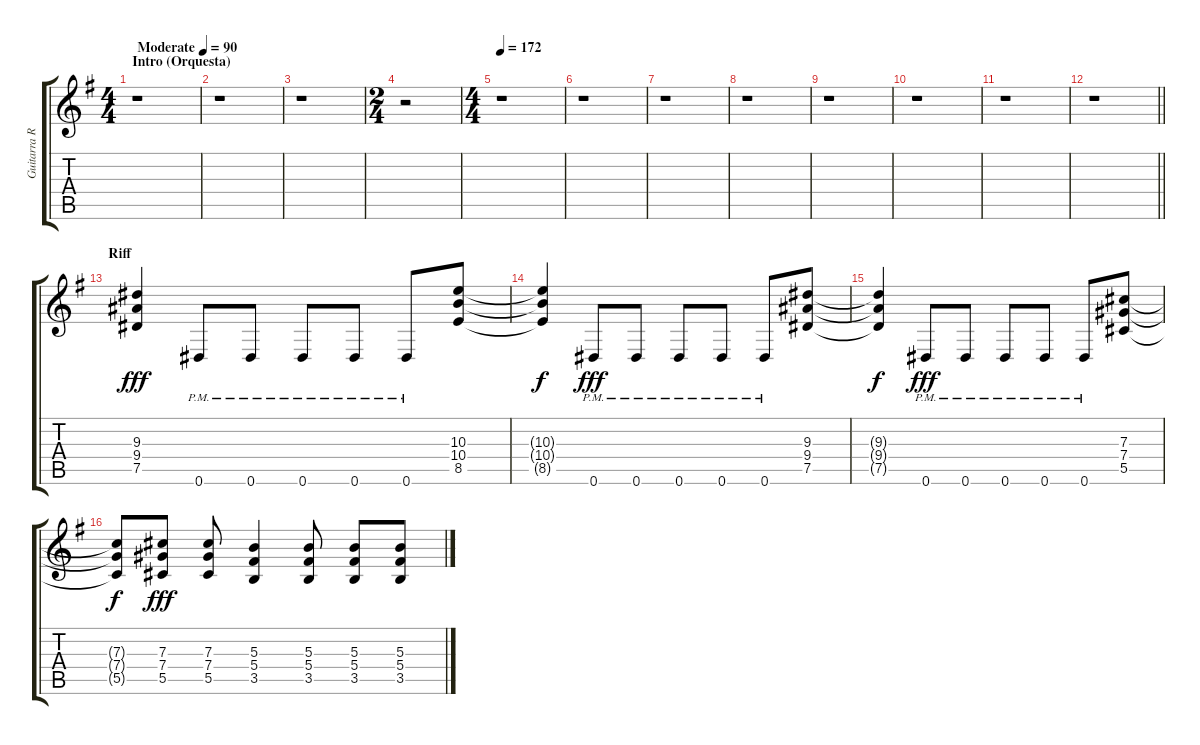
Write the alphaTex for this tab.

\track ("Guitarra Rítmica" "Guitarra R") {instrument distortionguitar}
\staff {score tabs}
\tuning (Eb4 Bb3 Gb3 Db3 Ab2 Eb2) {hide}
\ts (4 4)
\section ("" "Intro (Orquesta)")
\tempo (90 "Moderate")
\clef g2
\ks eminor
r.1{dy fff instrument distortionguitar} |
r.1 |
r.1 |
\ts (2 4)
r.2 |
\ts (4 4)
\tempo 172
r.1 |
r.1 |
r.1 |
r.1 |
r.1 |
r.1 |
r.1 |
\barLineRight lightlight
r.1 |
\section ("" "Riff")
(9.3 9.4 7.5).4 0.6{pm}.8 0.6{pm}.8 0.6{pm}.8 0.6{pm}.8 0.6{pm}.8 (10.3 10.4 8.5).8 |
(10.3{t} 10.4{t} 8.5{t}).4{dy f} 0.6{pm}.8{dy fff} 0.6{pm}.8 0.6{pm}.8 0.6{pm}.8 0.6{pm}.8 (9.3 9.4 7.5).8 |
(9.3{t} 9.4{t} 7.5{t}).4{dy f} 0.6{pm}.8{dy fff} 0.6{pm}.8 0.6{pm}.8 0.6{pm}.8 0.6{pm}.8 (7.3 7.4 5.5).8 |
(7.3{t} 7.4{t} 5.5{t}).8{dy f} (7.3 7.4 5.5).8{dy fff} (7.3 7.4 5.5).8 (5.3 5.4 3.5).4 (5.3 5.4 3.5).8 (5.3 5.4 3.5).8 (5.3 5.4 3.5).8
